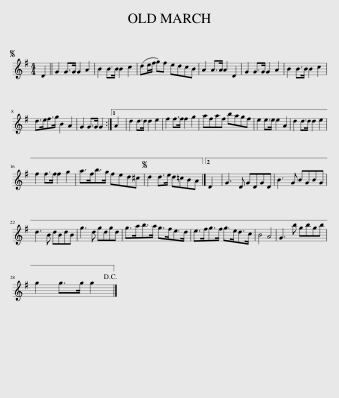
X:1
L:1/8
M:4/4
I:linebreak $
K:G
V:1 treble
V:1
S D2 || G2 G>G G2 A2 | B2 B>B B2 c2 | (de/f/ g)f edcB | A2 A>A A2 D2 | %5
 G2 G>G G2 A2 | B2 B>B B2 c2 |$ d>ef>g B2 A2 | G2 G>G G2 :|1 A2 | %10
 d2 d>d d2 e2 | f2 f>f f2 g2 | afaf bagf | e2 e>e e2 A2 | d2 d>d d2 e2 |$ %15
 f2 f>f f2 g2 | a>fb>g fed^c |S d2 d>e d=cBA |]2 D2 | G3 D GDGD | %20
 B3 G BGBG |$ d3 B dBdB | g3 d gdgd | g>ab>a g>fe>d | e>fg>f g>ed>c | %25
 B4 A4 | G3 b gbgb |$ g2 g>g g2!D.C.! |] %28
